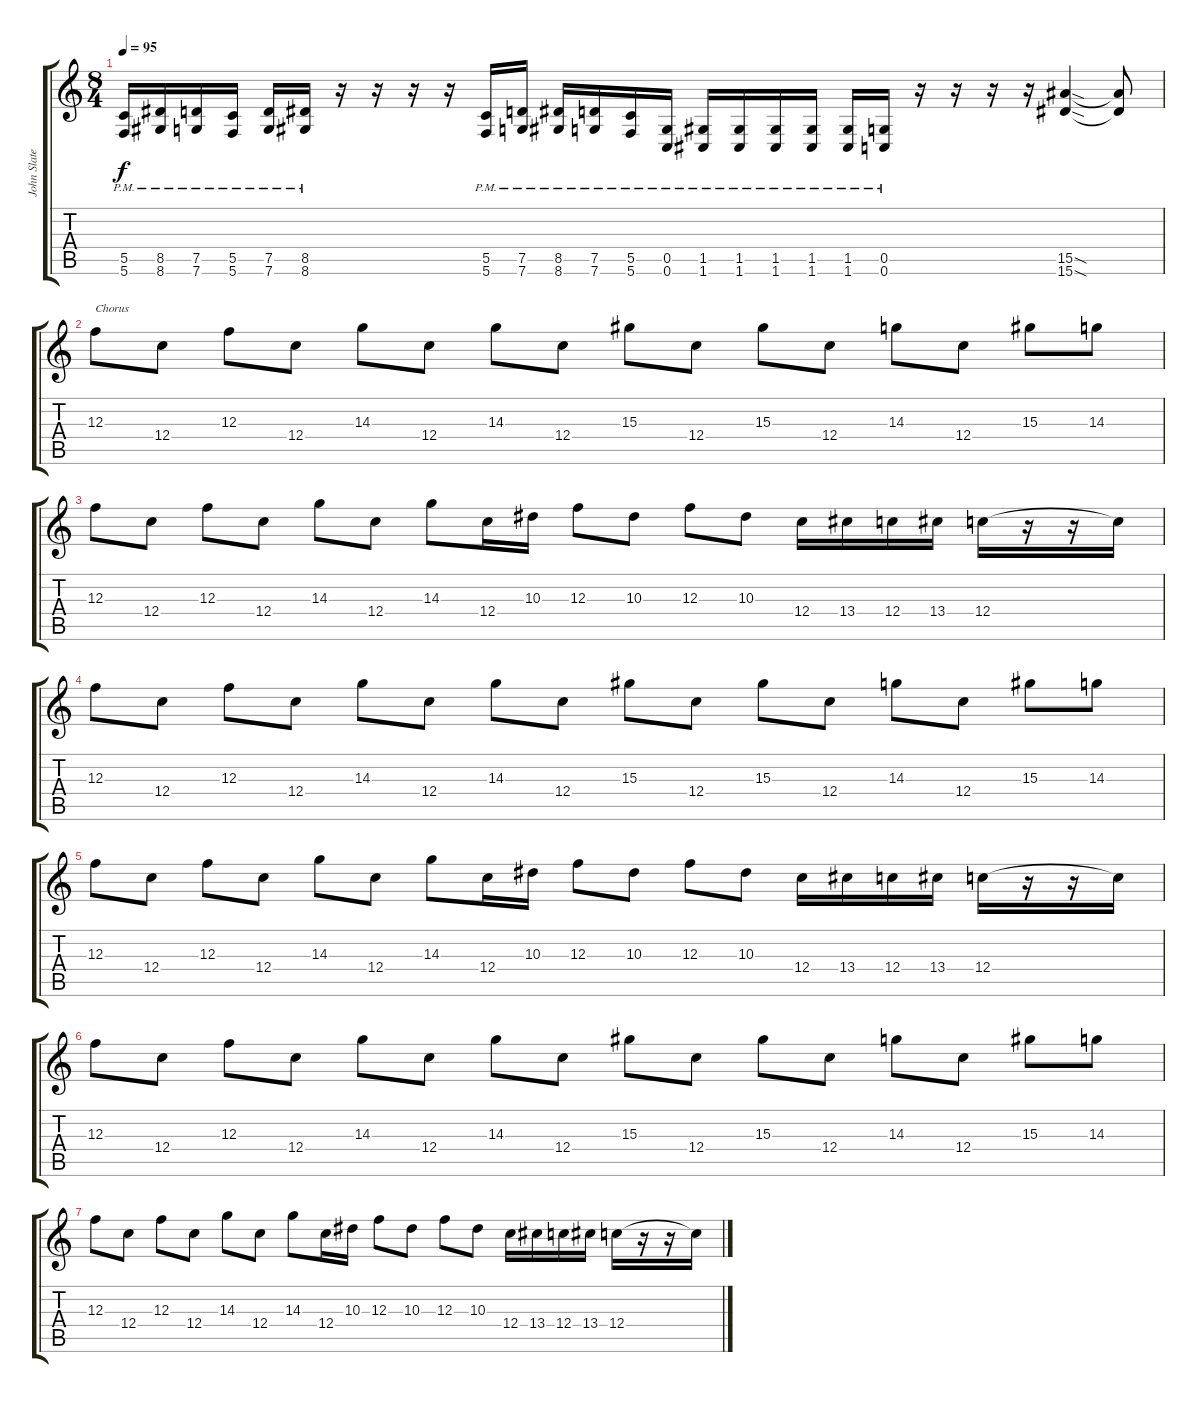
\track ("John Slater" "John Slate") {instrument distortionguitar}
\staff {score tabs}
\tuning (D4 A3 F3 C3 G2 C2) {hide}
\ts (8 4)
\tempo 95
\clef g2
\ks c
(5.5{pm} 5.6{pm}).16{dy f instrument distortionguitar} (8.5{pm} 8.6{pm}).16 (7.5{pm} 7.6{pm}).16 (5.5{pm} 5.6{pm}).16 (7.5{pm} 7.6{pm}).16 (8.5{pm} 8.6{pm}).16 r.16 r.16 r.16 r.16 (5.5{pm} 5.6{pm}).16 (7.5{pm} 7.6{pm}).16 (8.5{pm} 8.6{pm}).16 (7.5{pm} 7.6{pm}).16 (5.5{pm} 5.6{pm}).16 (0.5{pm} 0.6{pm}).16 (1.5{pm} 1.6{pm}).16 (1.5{pm} 1.6{pm}).16 (1.5{pm} 1.6{pm}).16 (1.5{pm} 1.6{pm}).16 (1.5{pm} 1.6{pm}).16 (0.5{pm} 0.6{pm}).16 r.16 r.16 r.16 r.16 (15.5{sod} 15.6{sod}).4 (15.5{t} 15.6{t}).8 |
12.3.8{txt "Chorus"} 12.4.8 12.3.8 12.4.8 14.3.8 12.4.8 14.3.8 12.4.8 15.3.8 12.4.8 15.3.8 12.4.8 14.3.8 12.4.8 15.3.8 14.3.8 |
12.3.8 12.4.8 12.3.8 12.4.8 14.3.8 12.4.8 14.3.8 12.4.16 10.3.16 12.3.8 10.3.8 12.3.8 10.3.8 12.4.16 13.4.16 12.4.16 13.4.16 12.4.16 r.16 r.16 12.4{t}.16 |
12.3.8 12.4.8 12.3.8 12.4.8 14.3.8 12.4.8 14.3.8 12.4.8 15.3.8 12.4.8 15.3.8 12.4.8 14.3.8 12.4.8 15.3.8 14.3.8 |
12.3.8 12.4.8 12.3.8 12.4.8 14.3.8 12.4.8 14.3.8 12.4.16 10.3.16 12.3.8 10.3.8 12.3.8 10.3.8 12.4.16 13.4.16 12.4.16 13.4.16 12.4.16 r.16 r.16 12.4{t}.16 |
12.3.8 12.4.8 12.3.8 12.4.8 14.3.8 12.4.8 14.3.8 12.4.8 15.3.8 12.4.8 15.3.8 12.4.8 14.3.8 12.4.8 15.3.8 14.3.8 |
12.3.8 12.4.8 12.3.8 12.4.8 14.3.8 12.4.8 14.3.8 12.4.16 10.3.16 12.3.8 10.3.8 12.3.8 10.3.8 12.4.16 13.4.16 12.4.16 13.4.16 12.4.16 r.16 r.16 12.4{t}.16
